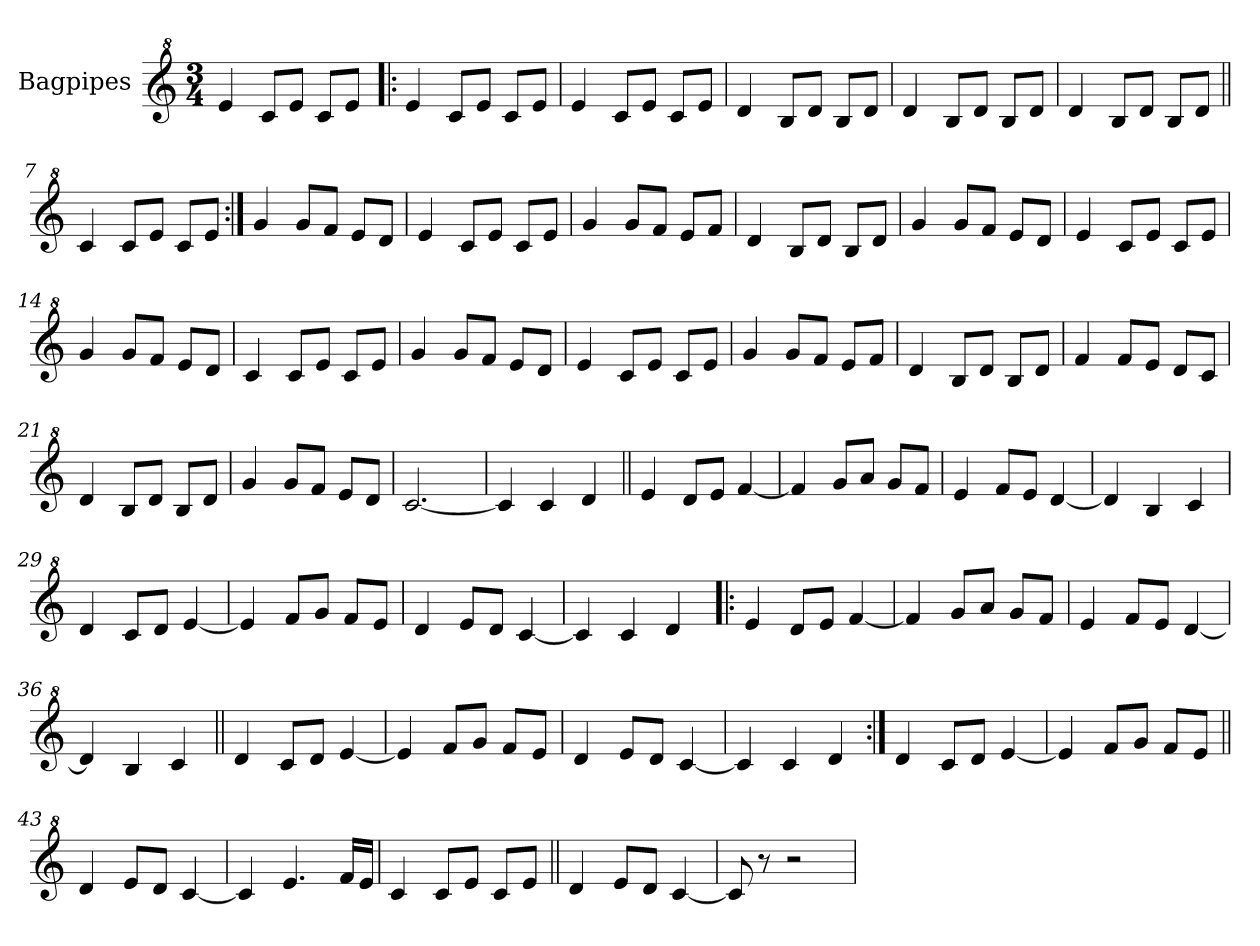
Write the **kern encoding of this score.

**kern
*part1
*staff1
*I"Bagpipes
*I'Bag
*clefG^2
*k[]
*M3/4
*MM220
=1
4ee/
8cc/L
8ee/J
8cc/L
8ee/J
=2!|:
4ee/
8cc/L
8ee/J
8cc/L
8ee/J
=3
4ee/
8cc/L
8ee/J
8cc/L
8ee/J
=4
4dd/
8b/L
8dd/J
8b/L
8dd/J
=5
4dd/
8b/L
8dd/J
8b/L
8dd/J
=6
4dd/
8b/L
8dd/J
8b/L
8dd/J
=7||
4cc/
8cc/L
8ee/J
8cc/L
8ee/J
=8:|!
4gg/
8gg/L
8ff/J
8ee/L
8dd/J
!!LO:LB:g=z
=9
4ee/
8cc/L
8ee/J
8cc/L
8ee/J
=10
4gg/
8gg/L
8ff/J
8ee/L
8ff/J
=11
4dd/
8b/L
8dd/J
8b/L
8dd/J
=12
4gg/
8gg/L
8ff/J
8ee/L
8dd/J
=13
4ee/
8cc/L
8ee/J
8cc/L
8ee/J
=14
4gg/
8gg/L
8ff/J
8ee/L
8dd/J
=15
4cc/
8cc/L
8ee/J
8cc/L
8ee/J
=16
4gg/
8gg/L
8ff/J
8ee/L
8dd/J
!!LO:LB:g=z
=17
4ee/
8cc/L
8ee/J
8cc/L
8ee/J
=18
4gg/
8gg/L
8ff/J
8ee/L
8ff/J
=19
4dd/
8b/L
8dd/J
8b/L
8dd/J
=20
4ff/
8ff/L
8ee/J
8dd/L
8cc/J
=21
4dd/
8b/L
8dd/J
8b/L
8dd/J
=22
4gg/
8gg/L
8ff/J
8ee/L
8dd/J
=23
[2.cc/
=24
4cc/]
4cc/
4dd/
=25||
4ee/
8dd/L
8ee/J
[4ff/
!!LO:LB:g=z
=26
4ff/]
8gg/L
8aa/J
8gg/L
8ff/J
=27
4ee/
8ff/L
8ee/J
[4dd/
=28
4dd/]
4b/
4cc/
=29
4dd/
8cc/L
8dd/J
[4ee/
=30
4ee/]
8ff/L
8gg/J
8ff/L
8ee/J
=31
4dd/
8ee/L
8dd/J
[4cc/
=32
4cc/]
4cc/
4dd/
=33!|:
4ee/
8dd/L
8ee/J
[4ff/
=34
4ff/]
8gg/L
8aa/J
8gg/L
8ff/J
!!LO:LB:g=z
=35
4ee/
8ff/L
8ee/J
[4dd/
=36
4dd/]
4b/
4cc/
=37||
4dd/
8cc/L
8dd/J
[4ee/
=38
4ee/]
8ff/L
8gg/J
8ff/L
8ee/J
=39
4dd/
8ee/L
8dd/J
[4cc/
=40
4cc/]
4cc/
4dd/
=41:|!
4dd/
8cc/L
8dd/J
[4ee/
=42
4ee/]
8ff/L
8gg/J
8ff/L
8ee/J
=43||
4dd/
8ee/L
8dd/J
[4cc/
!!LO:LB:g=z
=44
4cc/]
4.ee/
16ff/LL
16ee/JJ
=45
4cc/
8cc/L
8ee/J
8cc/L
8ee/J
=46||
4dd/
8ee/L
8dd/J
[4cc/
=47
8cc/]
8r
2r
=
*-
